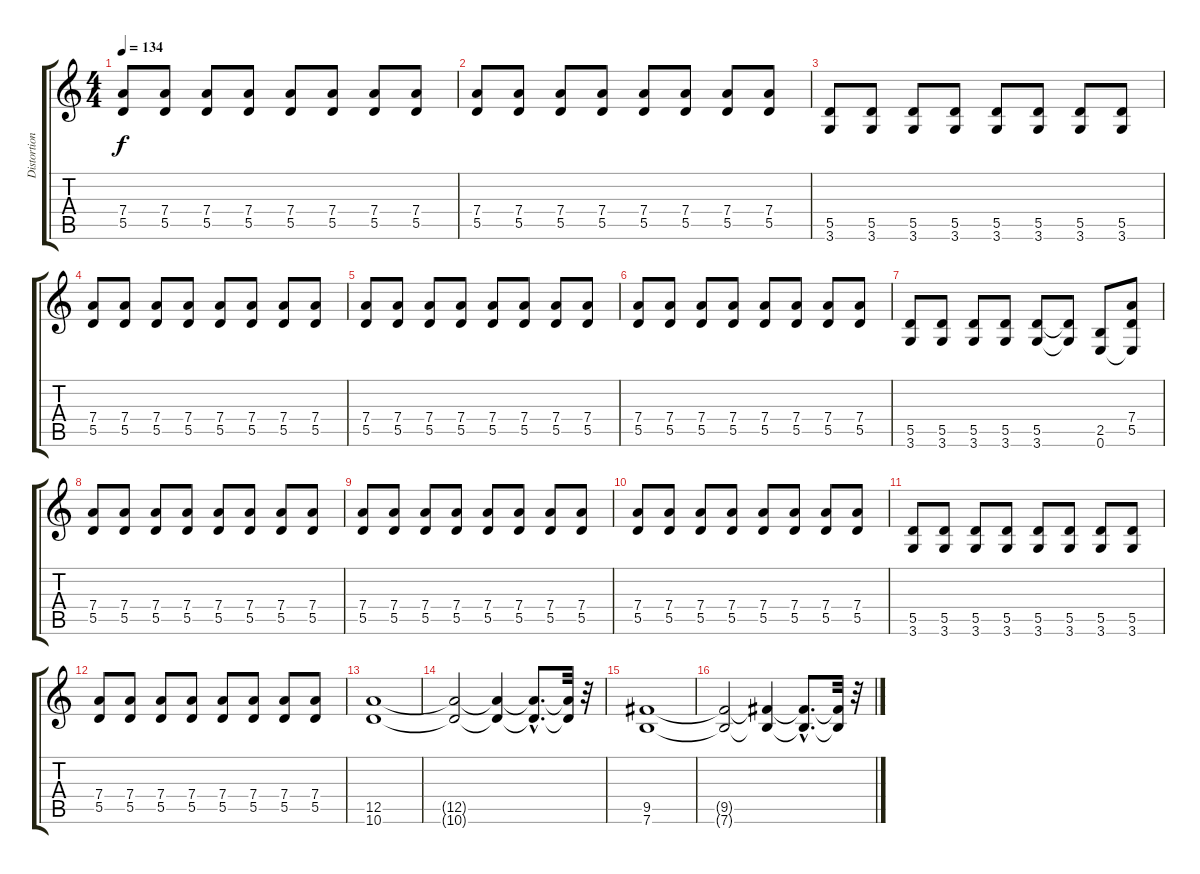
\track ("Distortion" "Distortion") {instrument distortionguitar}
\staff {score tabs}
\tuning (E4 B3 G3 D3 A2 E2) {hide}
\ts (4 4)
\tempo 134
\clef g2
\ks c
(7.4 5.5).8{dy f} (7.4 5.5).8 (7.4 5.5).8 (7.4 5.5).8 (7.4 5.5).8 (7.4 5.5).8 (7.4 5.5).8 (7.4 5.5).8 |
(7.4 5.5).8 (7.4 5.5).8 (7.4 5.5).8 (7.4 5.5).8 (7.4 5.5).8 (7.4 5.5).8 (7.4 5.5).8 (7.4 5.5).8 |
(5.5 3.6).8 (5.5 3.6).8 (5.5 3.6).8 (5.5 3.6).8 (5.5 3.6).8 (5.5 3.6).8 (5.5 3.6).8 (5.5 3.6).8 |
(7.4 5.5).8 (7.4 5.5).8 (7.4 5.5).8 (7.4 5.5).8 (7.4 5.5).8 (7.4 5.5).8 (7.4 5.5).8 (7.4 5.5).8 |
(7.4 5.5).8 (7.4 5.5).8 (7.4 5.5).8 (7.4 5.5).8 (7.4 5.5).8 (7.4 5.5).8 (7.4 5.5).8 (7.4 5.5).8 |
(7.4 5.5).8 (7.4 5.5).8 (7.4 5.5).8 (7.4 5.5).8 (7.4 5.5).8 (7.4 5.5).8 (7.4 5.5).8 (7.4 5.5).8 |
(5.5 3.6).8 (5.5 3.6).8 (5.5 3.6).8 (5.5 3.6).8 (5.5 3.6).8 (5.5{t} 3.6{t}).8 (2.5 0.6).8 (7.4 5.5 0.6{t}).8 |
(7.4 5.5).8 (7.4 5.5).8 (7.4 5.5).8 (7.4 5.5).8 (7.4 5.5).8 (7.4 5.5).8 (7.4 5.5).8 (7.4 5.5).8 |
(7.4 5.5).8 (7.4 5.5).8 (7.4 5.5).8 (7.4 5.5).8 (7.4 5.5).8 (7.4 5.5).8 (7.4 5.5).8 (7.4 5.5).8 |
(7.4 5.5).8 (7.4 5.5).8 (7.4 5.5).8 (7.4 5.5).8 (7.4 5.5).8 (7.4 5.5).8 (7.4 5.5).8 (7.4 5.5).8 |
(5.5 3.6).8 (5.5 3.6).8 (5.5 3.6).8 (5.5 3.6).8 (5.5 3.6).8 (5.5 3.6).8 (5.5 3.6).8 (5.5 3.6).8 |
(7.4 5.5).8 (7.4 5.5).8 (7.4 5.5).8 (7.4 5.5).8 (7.4 5.5).8 (7.4 5.5).8 (7.4 5.5).8 (7.4 5.5).8 |
(12.5 10.6).1{volume 4} |
(12.5{t} 10.6{t}).2 (12.5{t} 10.6{t}).4 (12.5{hac t} 10.6{hac t}).8{d} (12.5{t} 10.6{t}).32 r.32{volume 13} |
(9.5 7.6).1{volume 4} |
(9.5{t} 7.6{t}).2 (9.5{t} 7.6{t}).4 (9.5{hac t} 7.6{hac t}).8{d} (9.5{t} 7.6{t}).32 r.32{volume 13}
